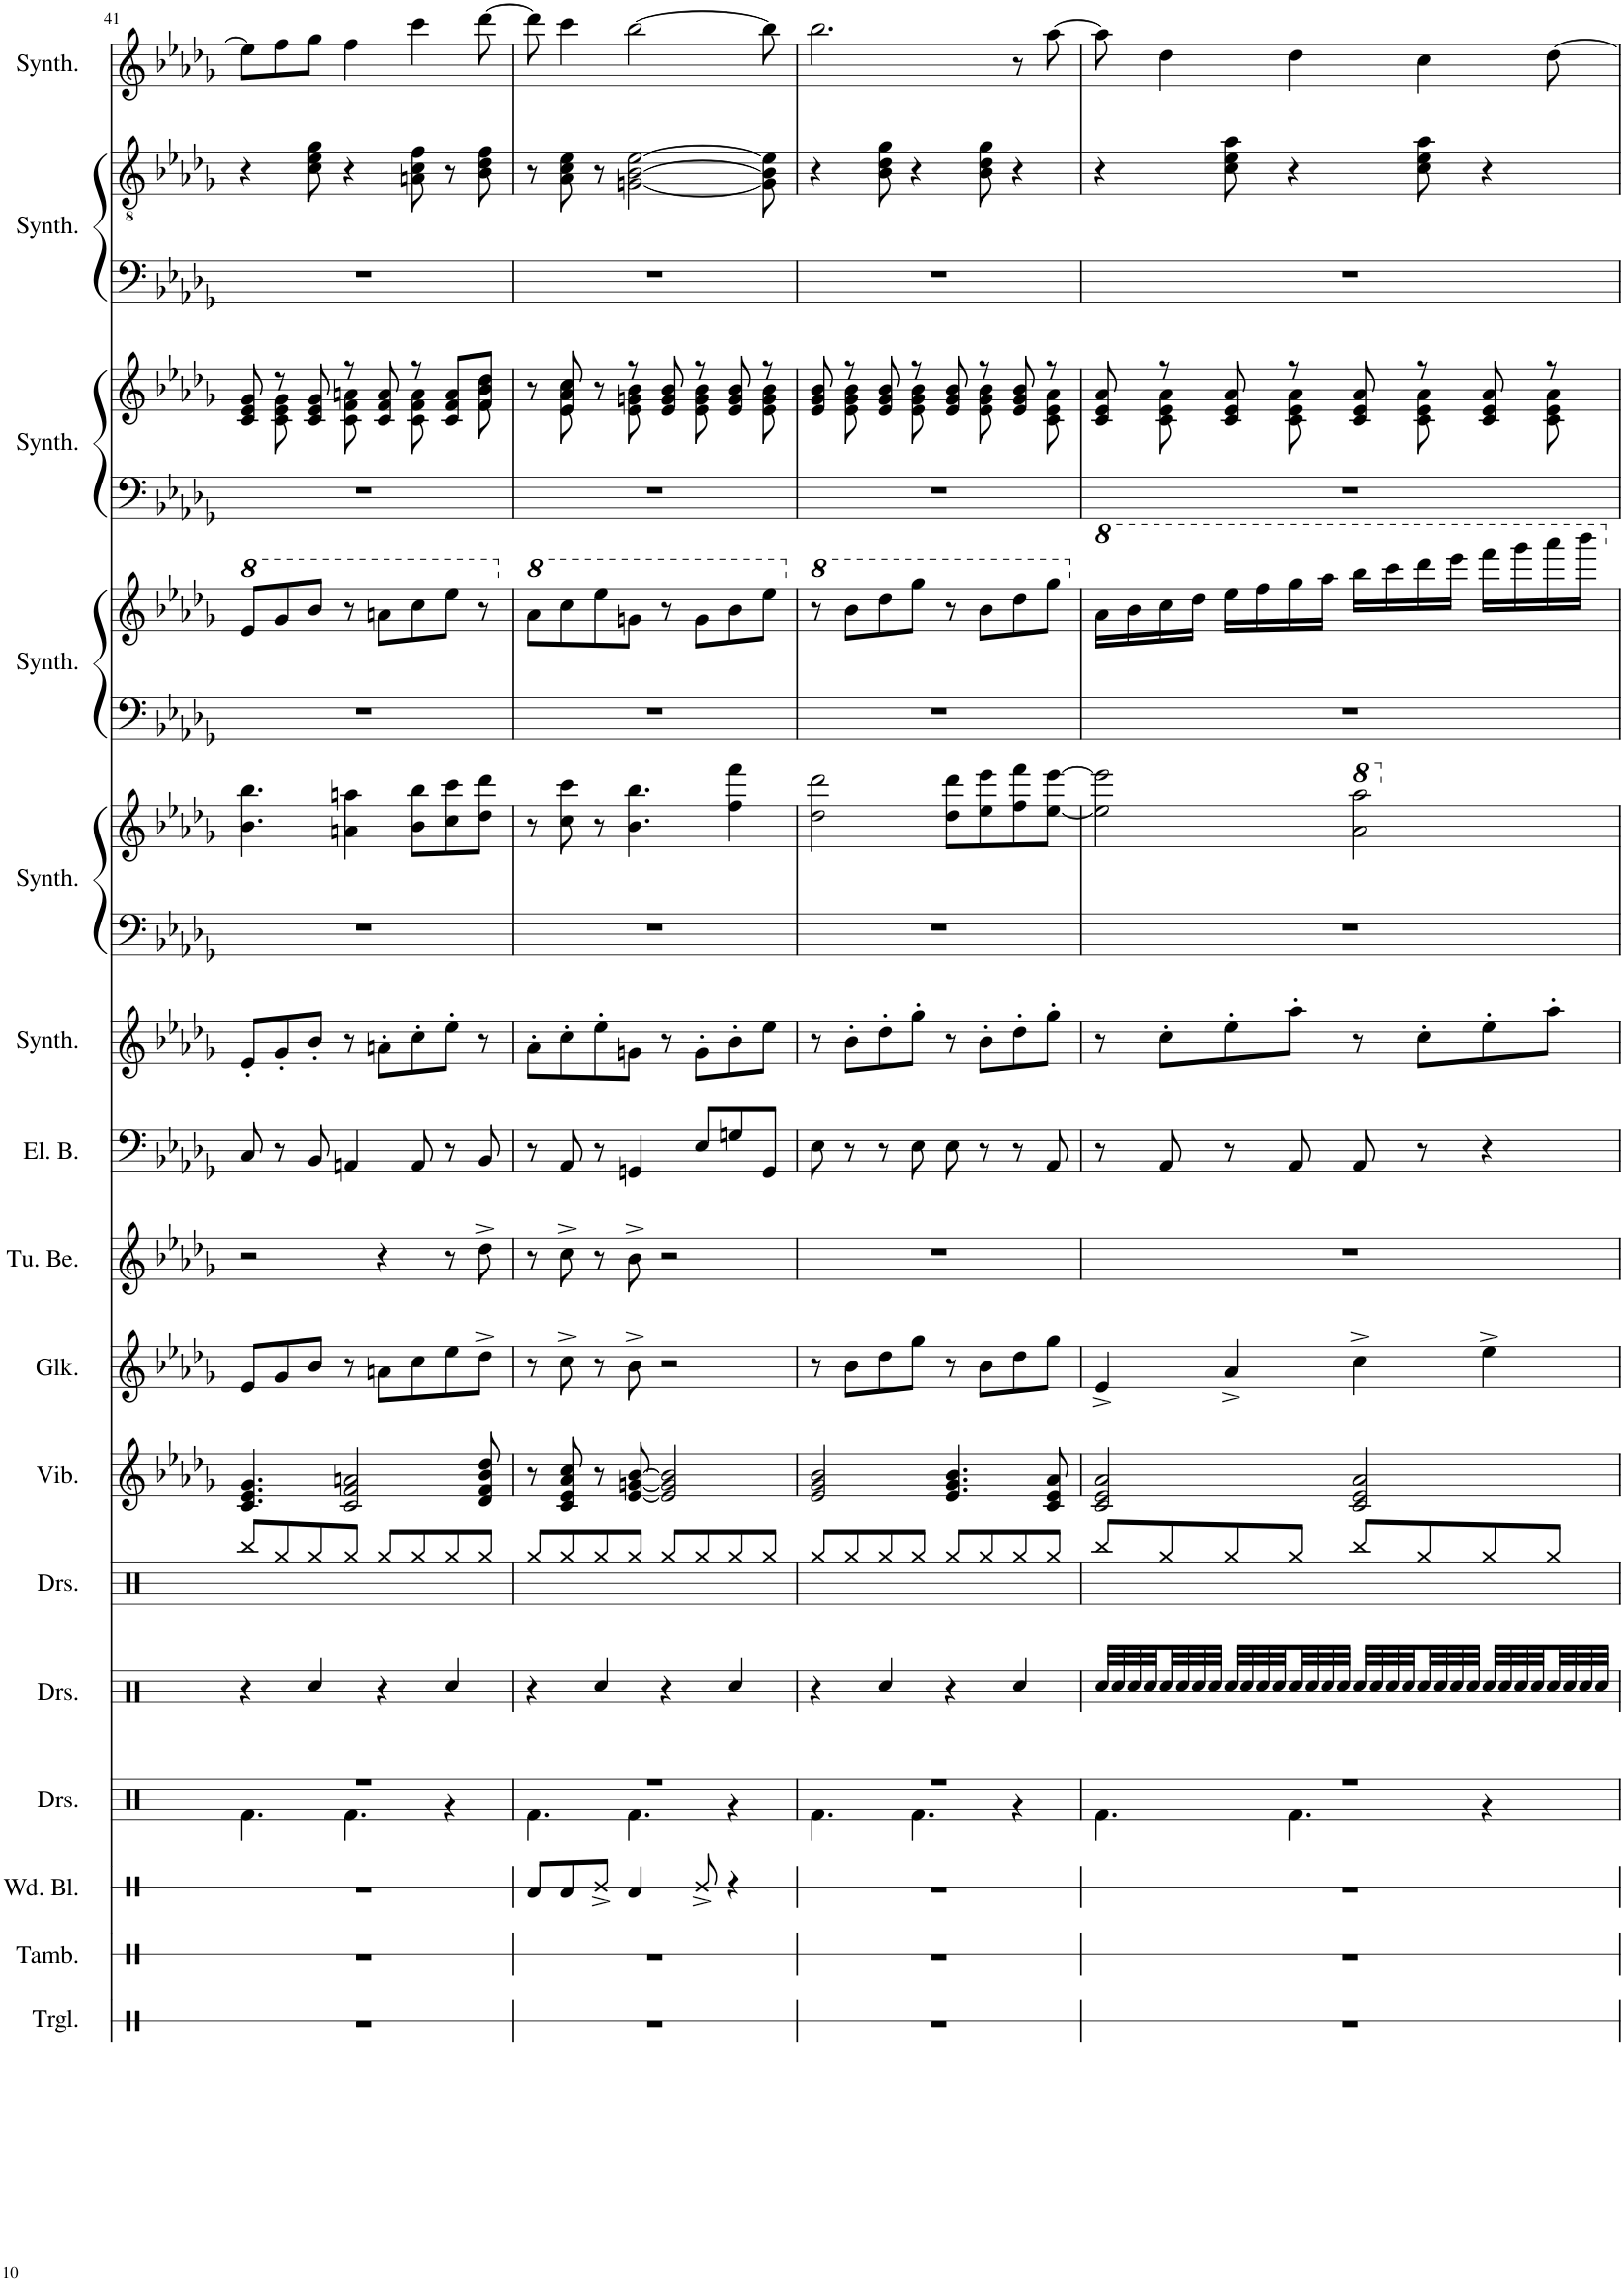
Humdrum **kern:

**kern	**kern	**kern	**kern	**kern	**kern	**kern	**kern	**kern	**kern	**kern	**kern	**kern	**kern	**kern	**kern	**kern	**kern	**kern	**kern
*part16	*part15	*part14	*part13	*part12	*part11	*part10	*part9	*part8	*part7	*part6	*part5	*part5	*part4	*part4	*part3	*part3	*part2	*part2	*part1
*staff20	*staff19	*staff18	*staff17	*staff16	*staff15	*staff14	*staff13	*staff12	*staff11	*staff10	*staff9	*staff8	*staff7	*staff6	*staff5	*staff4	*staff3	*staff2	*staff1
*I"Triangle	*I"Tambourine	*I"Wood Blocks	*I"Drumset	*I"Drumset	*I"Drumset	*I"Vibraphone	*I"Glockenspiel	*I"Tubular Bells	*I"Electric Bass	*I"Bass Synthesizer	*I"String Synthesizer	*	*I"Effect Synthesizer	*	*I"Effect Synthesizer	*	*I"Effect Synthesizer	*	*I"Rain Synthesizer
*I'Trgl.	*I'Tamb.	*I'Wd. Bl.	*I'Drs.	*I'Drs.	*I'Drs.	*I'Vib.	*I'Glk.	*I'Tu. Be.	*I'El. B.	*I'Synth.	*I'Synth.	*	*I'Synth.	*	*I'Synth.	*	*I'Synth.	*	*I'Synth.
!!LO:PB:g=z
*clefX	*clefX	*clefX	*clefX	*clefX	*clefX	*clefG2	*clefG2	*clefG2	*clefF4	*clefG2	*clefF4	*clefG2	*clefF4	*clefG2	*clefF4	*clefG2	*clefF4	*clefGv2	*clefG2
*	*	*	*	*	*	*	*Trd-14c-24	*	*Trd7c12	*	*	*	*	*	*	*	*	*	*
*k[]	*k[]	*k[]	*k[]	*k[]	*k[]	*k[b-e-a-d-g-]	*k[b-e-a-d-g-]	*k[b-e-a-d-g-]	*k[b-e-a-d-g-]	*k[b-e-a-d-g-]	*k[b-e-a-d-g-]	*k[b-e-a-d-g-]	*k[b-e-a-d-g-]	*k[b-e-a-d-g-]	*k[b-e-a-d-g-]	*k[b-e-a-d-g-]	*k[b-e-a-d-g-]	*k[b-e-a-d-g-]	*k[b-e-a-d-g-]
*M4/4	*M4/4	*M4/4	*M4/4	*M4/4	*M4/4	*M4/4	*M4/4	*M4/4	*M4/4	*M4/4	*M4/4	*M4/4	*M4/4	*M4/4	*M4/4	*M4/4	*M4/4	*M4/4	*M4/4
=41	=41	=41	=41	=41	=41	=41	=41	=41	=41	=41	=41	=41	=41	=41	=41	=41	=41	=41	=41
*	*	*	*^	*	*	*	*	*	*	*	*	*	*	*	*	*	*	*	*
*	*	*	*	*	*	*	*	*	*	*	*	*	*	*	*8va	*	*	*	*	*
*	*	*	*	*	*	*	*	*	*	*	*	*	*	*	*	*	*^	*	*	*
1r	1r	1r	1r	4.Rf\	4r	8Rbb/L	4.c/ 4.e-/ 4.g-/	8e-/L	2r	8C/	8e-'/L	1r	4.b-\ 4.bb-\	1r	8ee-/L	1r	8c/ 8e-/ 8g-/	8ryy	1r	4r	8ee-\L]
.	.	.	.	.	.	8Rgg/	.	8g-/	.	8r	8g-'/	.	.	.	8gg-/	.	8r	8c\ 8e-\ 8g-\	.	.	8ff\
.	.	.	.	.	4Rcc/	8Rgg/	.	8b-/J	.	8BB-/	8b-'/J	.	.	.	8bb-/J	.	8c/ 8e-/ 8g-/	8ryy	.	8c\ 8e-\ 8g-\	8gg-\J
.	.	.	.	4.Rf\	.	8Rgg/J	2c/ 2f/ 2an/	8r	.	4AAn/	8r	.	4an\ 4aan\	.	8r	.	8r	8c\ 8f\ 8an\	.	4r	4ff\
.	.	.	.	.	4r	8Rgg/L	.	8an\L	4r	.	8an'\L	.	.	.	8aan\L	.	8c/ 8f/ 8a/	8ryy	.	.	.
.	.	.	.	.	.	8Rgg/	.	8cc\	.	8AA/	8cc'\	.	8b-\ 8bb-\L	.	8ccc\	.	8r	8c\ 8f\ 8a\	.	8An\ 8c\ 8f\	4ccc\
.	.	.	.	4r	4Rcc/	8Rgg/	.	8ee-\	8r	8r	8ee-'\J	.	8cc\ 8ccc\	.	8eee-\J	.	8c/ 8f/ 8a/L	8ryy	.	8r	.
.	.	.	.	.	.	8Rgg/J	8d-/ 8f/ 8b-/ 8dd-/	8dd-^\J	8dd-^\	8BB-/	8r	.	8dd-\ 8ddd-\J	.	8r	.	8f/ 8b-/ 8dd-/J	8f\ 8b-\ 8dd-\	.	8B-\ 8d-\ 8f\	[8ddd-\
=42	=42	=42	=42	=42	=42	=42	=42	=42	=42	=42	=42	=42	=42	=42	=42	=42	=42	=42	=42	=42	=42
*	*	*	*	*	*	*	*	*	*	*	*	*	*	*	*X8va	*	*	*	*	*	*
*	*	*	*	*	*	*	*	*	*	*	*	*	*	*	*8va	*	*	*	*	*	*
1r	1r	8Rd/L	1r	4.Rf\	4r	8Rgg/L	8r	8r	8r	8r	8a-'\L	1r	8r	1r	8aa-\L	1r	8r	8ryy	1r	8r	8ddd-\]
.	.	8Rd/	.	.	.	8Rgg/	8c/ 8e-/ 8a-/ 8cc/	8cc^\	8cc^\	8AA-/	8cc'\	.	8cc\ 8ccc\	.	8ccc\	.	8e-/ 8a-/ 8cc/	8e-\ 8a-\ 8cc\	.	8A-\ 8c\ 8e-\	4ccc\
.	.	8Re^/J	.	.	4Rcc/	8Rgg/	8r	8r	8r	8r	8ee-'\	.	8r	.	8eee-\	.	8r	8ryy	.	8r	.
.	.	4Rd/	.	4.Rf\	.	8Rgg/J	[8e-/ [8gn/ [8b-/	8b-^\	8b-^\	4GGn/	8gn\J	.	4.b-\ 4.bb-\	.	8ggn\J	.	8r	8e-\ 8gn\ 8b-\	.	[2Gn\ [2B-\ [2e-\	[2bb-\
.	.	.	.	.	4r	8Rgg/L	2e-/] 2g/] 2b-/]	2r	2r	.	8r	.	.	.	8r	.	8e-/ 8g/ 8b-/	8ryy	.	.	.
.	.	8Re^/	.	.	.	8Rgg/	.	.	.	8E-/L	8g'\L	.	.	.	8gg\L	.	8r	8e-\ 8g\ 8b-\	.	.	.
.	.	4r	.	4r	4Rcc/	8Rgg/	.	.	.	8Gn/	8b-'\	.	4ff\ 4fff\	.	8bb-\	.	8e-/ 8g/ 8b-/	8ryy	.	.	.
.	.	.	.	.	.	8Rgg/J	.	.	.	8GG/J	8ee-\J	.	.	.	8eee-\J	.	8r	8e-\ 8g\ 8b-\	.	8G\] 8B-\] 8e-\]	8bb-\]
=43	=43	=43	=43	=43	=43	=43	=43	=43	=43	=43	=43	=43	=43	=43	=43	=43	=43	=43	=43	=43	=43
*	*	*	*	*	*	*	*	*	*	*	*	*	*	*	*X8va	*	*	*	*	*	*
*	*	*	*	*	*	*	*	*	*	*	*	*	*	*	*8va	*	*	*	*	*	*
1r	1r	1r	1r	4.Rf\	4r	8Rgg/L	2e-/ 2g-/ 2b-/	8r	1r	8E-\	8r	1r	2dd-\ 2ddd-\	1r	8r	1r	8e-/ 8g-/ 8b-/	8ryy	1r	4r	2.bb-\
.	.	.	.	.	.	8Rgg/	.	8b-\L	.	8r	8b-'\L	.	.	.	8bb-\L	.	8r	8e-\ 8g-\ 8b-\	.	.	.
.	.	.	.	.	4Rcc/	8Rgg/	.	8dd-\	.	8r	8dd-'\	.	.	.	8ddd-\	.	8e-/ 8g-/ 8b-/	8ryy	.	8B-\ 8d-\ 8g-\	.
.	.	.	.	4.Rf\	.	8Rgg/J	.	8gg-\J	.	8E-\	8gg-'\J	.	.	.	8ggg-\J	.	8r	8e-\ 8g-\ 8b-\	.	4r	.
.	.	.	.	.	4r	8Rgg/L	4.e-/ 4.g-/ 4.b-/	8r	.	8E-\	8r	.	8dd-\ 8ddd-\L	.	8r	.	8e-/ 8g-/ 8b-/	8ryy	.	.	.
.	.	.	.	.	.	8Rgg/	.	8b-\L	.	8r	8b-'\L	.	8ee-\ 8eee-\	.	8bb-\L	.	8r	8e-\ 8g-\ 8b-\	.	8B-\ 8d-\ 8g-\	.
.	.	.	.	4r	4Rcc/	8Rgg/	.	8dd-\	.	8r	8dd-'\	.	8ff\ 8fff\	.	8ddd-\	.	8e-/ 8g-/ 8b-/	8ryy	.	4r	8r
.	.	.	.	.	.	8Rgg/J	8c/ 8e-/ 8a-/	8gg-\J	.	8AA-/	8gg-'\J	.	[8ee-\ [8eee-\J	.	8ggg-\J	.	8r	8c\ 8e-\ 8a-\	.	.	[8aa-\
=44	=44	=44	=44	=44	=44	=44	=44	=44	=44	=44	=44	=44	=44	=44	=44	=44	=44	=44	=44	=44	=44
*	*	*	*	*	*	*	*	*	*	*	*	*	*	*	*X8va	*	*	*	*	*	*
*	*	*	*	*	*	*	*	*	*	*	*	*	*	*	*8va	*	*	*	*	*	*
1r	1r	1r	1r	4.Rf\	32Rcc/LLL	8Rbb/L	2c/ 2e-/ 2a-/	4e-^/	1r	8r	8r	1r	2ee-\] 2eee-\]	1r	16aa-\LL	1r	8c/ 8e-/ 8a-/	8ryy	1r	4r	8aa-\]
.	.	.	.	.	32Rcc/	.	.	.	.	.	.	.	.	.	.	.	.	.	.	.	.
.	.	.	.	.	32Rcc/	.	.	.	.	.	.	.	.	.	16bb-\	.	.	.	.	.	.
.	.	.	.	.	32Rcc/	.	.	.	.	.	.	.	.	.	.	.	.	.	.	.	.
.	.	.	.	.	32Rcc/	8Rgg/	.	.	.	8AA-/	8cc'\L	.	.	.	16ccc\	.	8r	8c\ 8e-\ 8a-\	.	.	4dd-\
.	.	.	.	.	32Rcc/	.	.	.	.	.	.	.	.	.	.	.	.	.	.	.	.
.	.	.	.	.	32Rcc/	.	.	.	.	.	.	.	.	.	16ddd-\JJ	.	.	.	.	.	.
.	.	.	.	.	32Rcc/JJJ	.	.	.	.	.	.	.	.	.	.	.	.	.	.	.	.
.	.	.	.	.	32Rcc/LLL	8Rgg/	.	4a-^/	.	8r	8ee-'\	.	.	.	16eee-\LL	.	8c/ 8e-/ 8a-/	8ryy	.	8c\ 8e-\ 8a-\	.
.	.	.	.	.	32Rcc/	.	.	.	.	.	.	.	.	.	.	.	.	.	.	.	.
.	.	.	.	.	32Rcc/	.	.	.	.	.	.	.	.	.	16fff\	.	.	.	.	.	.
.	.	.	.	.	32Rcc/	.	.	.	.	.	.	.	.	.	.	.	.	.	.	.	.
.	.	.	.	4.Rf\	32Rcc/	8Rgg/J	.	.	.	8AA-/	8aa-'\J	.	.	.	16ggg-\	.	8r	8c\ 8e-\ 8a-\	.	4r	4dd-\
.	.	.	.	.	32Rcc/	.	.	.	.	.	.	.	.	.	.	.	.	.	.	.	.
.	.	.	.	.	32Rcc/	.	.	.	.	.	.	.	.	.	16aaa-\JJ	.	.	.	.	.	.
.	.	.	.	.	32Rcc/JJJ	.	.	.	.	.	.	.	.	.	.	.	.	.	.	.	.
*	*	*	*	*	*	*	*	*	*	*	*	*	*8va	*	*	*	*	*	*	*	*
.	.	.	.	.	32Rcc/LLL	8Rbb/L	2c/ 2e-/ 2a-/	4cc^\	.	8AA-/	8r	.	2aa-\ 2aaa-\	.	16bbb-\LL	.	8c/ 8e-/ 8a-/	8ryy	.	.	.
.	.	.	.	.	32Rcc/	.	.	.	.	.	.	.	.	.	.	.	.	.	.	.	.
.	.	.	.	.	32Rcc/	.	.	.	.	.	.	.	.	.	16cccc\	.	.	.	.	.	.
.	.	.	.	.	32Rcc/	.	.	.	.	.	.	.	.	.	.	.	.	.	.	.	.
.	.	.	.	.	32Rcc/	8Rgg/	.	.	.	8r	8cc'\L	.	.	.	16dddd-\	.	8r	8c\ 8e-\ 8a-\	.	8c\ 8e-\ 8a-\	4cc\
.	.	.	.	.	32Rcc/	.	.	.	.	.	.	.	.	.	.	.	.	.	.	.	.
.	.	.	.	.	32Rcc/	.	.	.	.	.	.	.	.	.	16eeee-\JJ	.	.	.	.	.	.
.	.	.	.	.	32Rcc/JJJ	.	.	.	.	.	.	.	.	.	.	.	.	.	.	.	.
.	.	.	.	4r	32Rcc/LLL	8Rgg/	.	4ee-^\	.	4r	8ee-'\	.	.	.	16ffff\LL	.	8c/ 8e-/ 8a-/	8ryy	.	4r	.
.	.	.	.	.	32Rcc/	.	.	.	.	.	.	.	.	.	.	.	.	.	.	.	.
.	.	.	.	.	32Rcc/	.	.	.	.	.	.	.	.	.	16gggg-\	.	.	.	.	.	.
.	.	.	.	.	32Rcc/	.	.	.	.	.	.	.	.	.	.	.	.	.	.	.	.
.	.	.	.	.	32Rcc/	8Rgg/J	.	.	.	.	8aa-'\J	.	.	.	16aaaa-\	.	8r	8c\ 8e-\ 8a-\	.	.	[8dd-\
.	.	.	.	.	32Rcc/	.	.	.	.	.	.	.	.	.	.	.	.	.	.	.	.
.	.	.	.	.	32Rcc/	.	.	.	.	.	.	.	.	.	16bbbb-\JJ	.	.	.	.	.	.
.	.	.	.	.	32Rcc/JJJ	.	.	.	.	.	.	.	.	.	.	.	.	.	.	.	.
*	*	*	*v	*v	*	*	*	*	*	*	*	*	*	*	*	*	*v	*v	*	*	*
*	*	*	*	*	*	*	*	*	*	*	*	*	*	*X8va	*	*	*	*	*
*	*	*	*	*	*	*	*	*	*	*	*	*X8va	*	*	*	*	*	*	*
=	=	=	=	=	=	=	=	=	=	=	=	=	=	=	=	=	=	=	=
*-	*-	*-	*-	*-	*-	*-	*-	*-	*-	*-	*-	*-	*-	*-	*-	*-	*-	*-	*-
